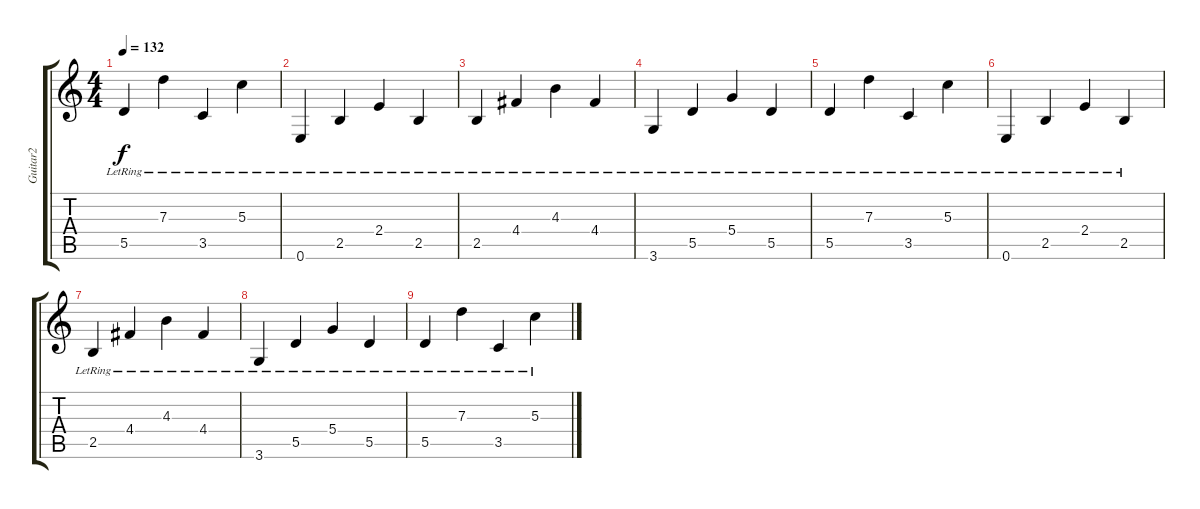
\track ("Guitar2" "Guitar2") {instrument overdrivenguitar}
\staff {score tabs}
\tuning (E4 B3 G3 D3 A2 E2) {hide}
\ts (4 4)
\tempo 132
\clef g2
\ks c
5.5{lr}.4{dy f} 7.3{lr}.4 3.5{lr}.4 5.3{lr}.4 |
0.6{lr}.4{instrument acousticguitarsteel} 2.5{lr}.4 2.4{lr}.4 2.5{lr}.4 |
2.5{lr}.4 4.4{lr}.4 4.3{lr}.4 4.4{lr}.4 |
3.6{lr}.4 5.5{lr}.4 5.4{lr}.4 5.5{lr}.4 |
5.5{lr}.4 7.3{lr}.4 3.5{lr}.4 5.3{lr}.4 |
0.6{lr}.4{instrument acousticguitarsteel} 2.5{lr}.4 2.4{lr}.4 2.5{lr}.4 |
2.5{lr}.4 4.4{lr}.4 4.3{lr}.4 4.4{lr}.4 |
3.6{lr}.4 5.5{lr}.4 5.4{lr}.4 5.5{lr}.4 |
5.5{lr}.4 7.3{lr}.4 3.5{lr}.4 5.3{lr}.4
